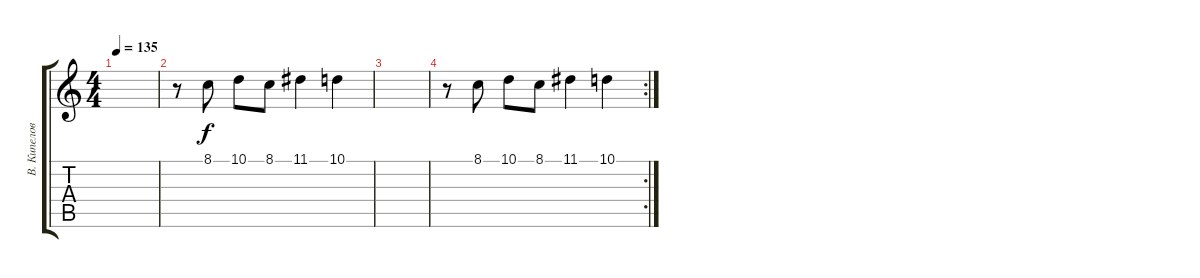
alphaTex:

\track ("В. Кипелов" "В. Кипелов") {instrument tenorsax}
\staff {score tabs}
\tuning (E4 B3 G3 D3 A2 E2) {hide}
\ts (4 4)
\tempo 135
\clef g2
\ks c
|
r.8 8.1.8 10.1.8 8.1.8 11.1.4 10.1.4 |
|
\rc 2
r.8 8.1.8 10.1.8 8.1.8 11.1.4 10.1.4
